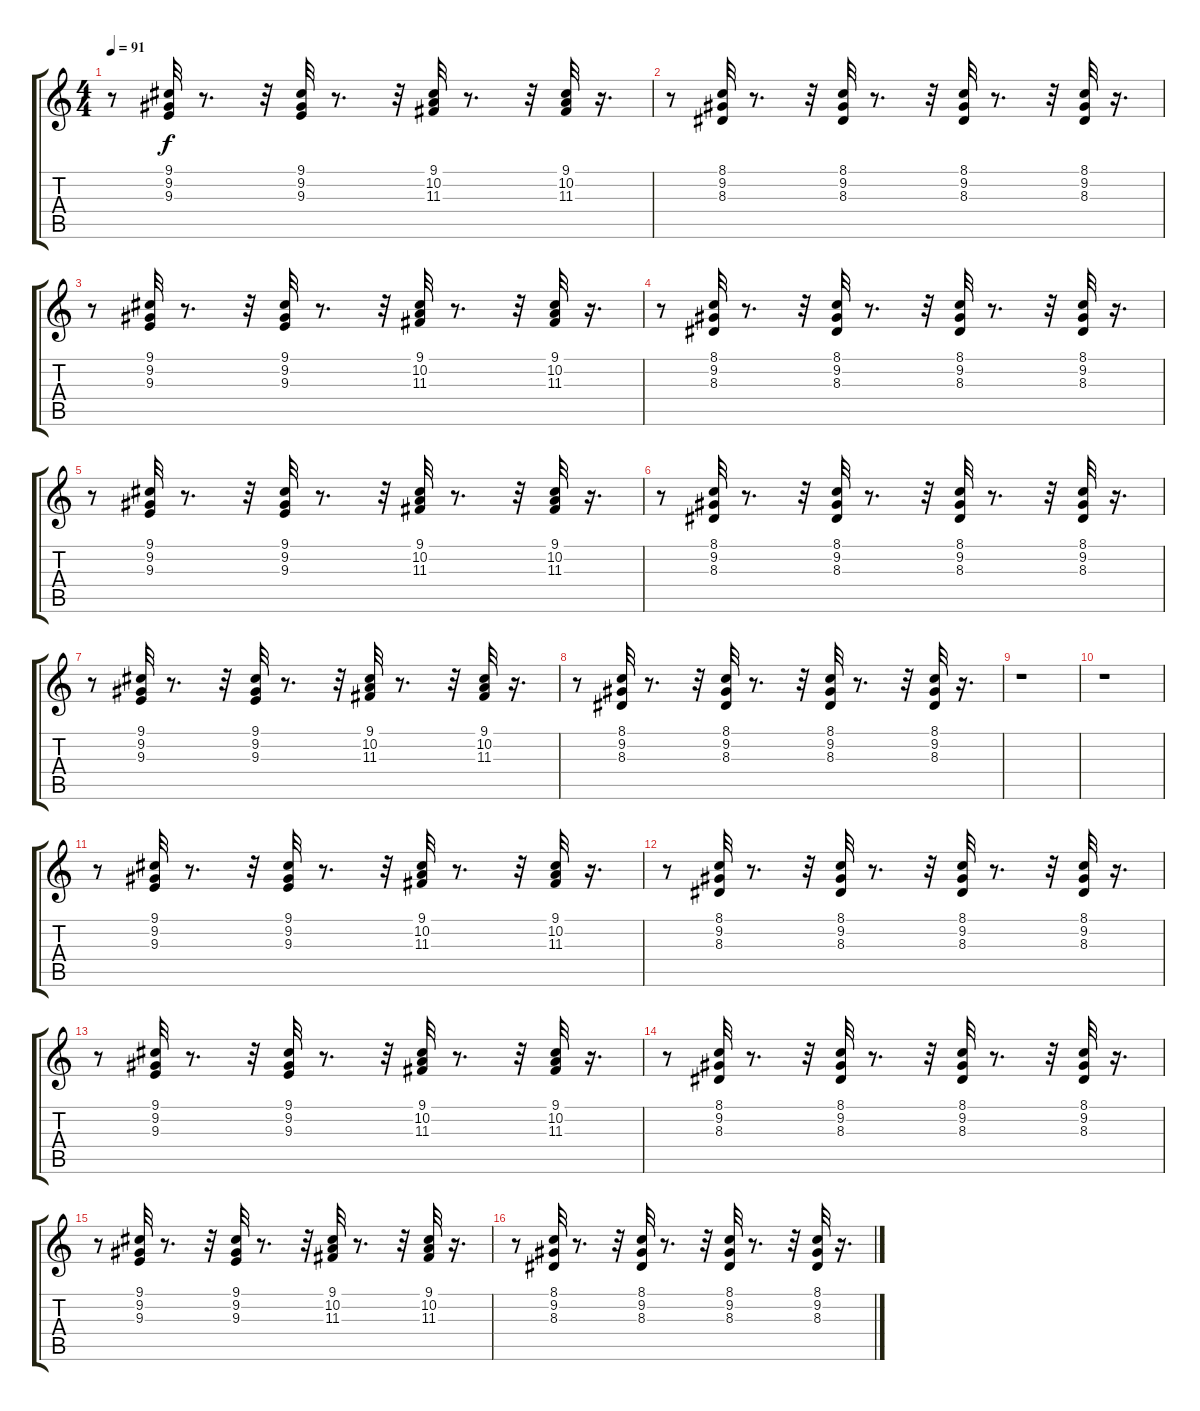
\track "" {instrument drawbarorgan}
\staff {score tabs}
\tuning (E4 B3 G3 D3 A2 E2) {hide}
\ts (4 4)
\tempo 91
\clef g2
\ks c
r.8{dy f} (9.1 9.2 9.3).32 r.8{d} r.32 (9.1 9.2 9.3).32 r.8{d} r.32 (9.1 10.2 11.3).32 r.8{d} r.32 (9.1 10.2 11.3).32 r.16{d} |
r.8 (8.1 9.2 8.3).32 r.8{d} r.32 (8.1 9.2 8.3).32 r.8{d} r.32 (8.1 9.2 8.3).32 r.8{d} r.32 (8.1 9.2 8.3).32 r.16{d} |
r.8 (9.1 9.2 9.3).32 r.8{d} r.32 (9.1 9.2 9.3).32 r.8{d} r.32 (9.1 10.2 11.3).32 r.8{d} r.32 (9.1 10.2 11.3).32 r.16{d} |
r.8 (8.1 9.2 8.3).32 r.8{d} r.32 (8.1 9.2 8.3).32 r.8{d} r.32 (8.1 9.2 8.3).32 r.8{d} r.32 (8.1 9.2 8.3).32 r.16{d} |
r.8 (9.1 9.2 9.3).32 r.8{d} r.32 (9.1 9.2 9.3).32 r.8{d} r.32 (9.1 10.2 11.3).32 r.8{d} r.32 (9.1 10.2 11.3).32 r.16{d} |
r.8 (8.1 9.2 8.3).32 r.8{d} r.32 (8.1 9.2 8.3).32 r.8{d} r.32 (8.1 9.2 8.3).32 r.8{d} r.32 (8.1 9.2 8.3).32 r.16{d} |
r.8 (9.1 9.2 9.3).32 r.8{d} r.32 (9.1 9.2 9.3).32 r.8{d} r.32 (9.1 10.2 11.3).32 r.8{d} r.32 (9.1 10.2 11.3).32 r.16{d} |
r.8 (8.1 9.2 8.3).32 r.8{d} r.32 (8.1 9.2 8.3).32 r.8{d} r.32 (8.1 9.2 8.3).32 r.8{d} r.32 (8.1 9.2 8.3).32 r.16{d} |
r.1 |
r.1 |
r.8 (9.1 9.2 9.3).32 r.8{d} r.32 (9.1 9.2 9.3).32 r.8{d} r.32 (9.1 10.2 11.3).32 r.8{d} r.32 (9.1 10.2 11.3).32 r.16{d} |
r.8 (8.1 9.2 8.3).32 r.8{d} r.32 (8.1 9.2 8.3).32 r.8{d} r.32 (8.1 9.2 8.3).32 r.8{d} r.32 (8.1 9.2 8.3).32 r.16{d} |
r.8 (9.1 9.2 9.3).32 r.8{d} r.32 (9.1 9.2 9.3).32 r.8{d} r.32 (9.1 10.2 11.3).32 r.8{d} r.32 (9.1 10.2 11.3).32 r.16{d} |
r.8 (8.1 9.2 8.3).32 r.8{d} r.32 (8.1 9.2 8.3).32 r.8{d} r.32 (8.1 9.2 8.3).32 r.8{d} r.32 (8.1 9.2 8.3).32 r.16{d} |
r.8 (9.1 9.2 9.3).32 r.8{d} r.32 (9.1 9.2 9.3).32 r.8{d} r.32 (9.1 10.2 11.3).32 r.8{d} r.32 (9.1 10.2 11.3).32 r.16{d} |
r.8 (8.1 9.2 8.3).32 r.8{d} r.32 (8.1 9.2 8.3).32 r.8{d} r.32 (8.1 9.2 8.3).32 r.8{d} r.32 (8.1 9.2 8.3).32 r.16{d}
